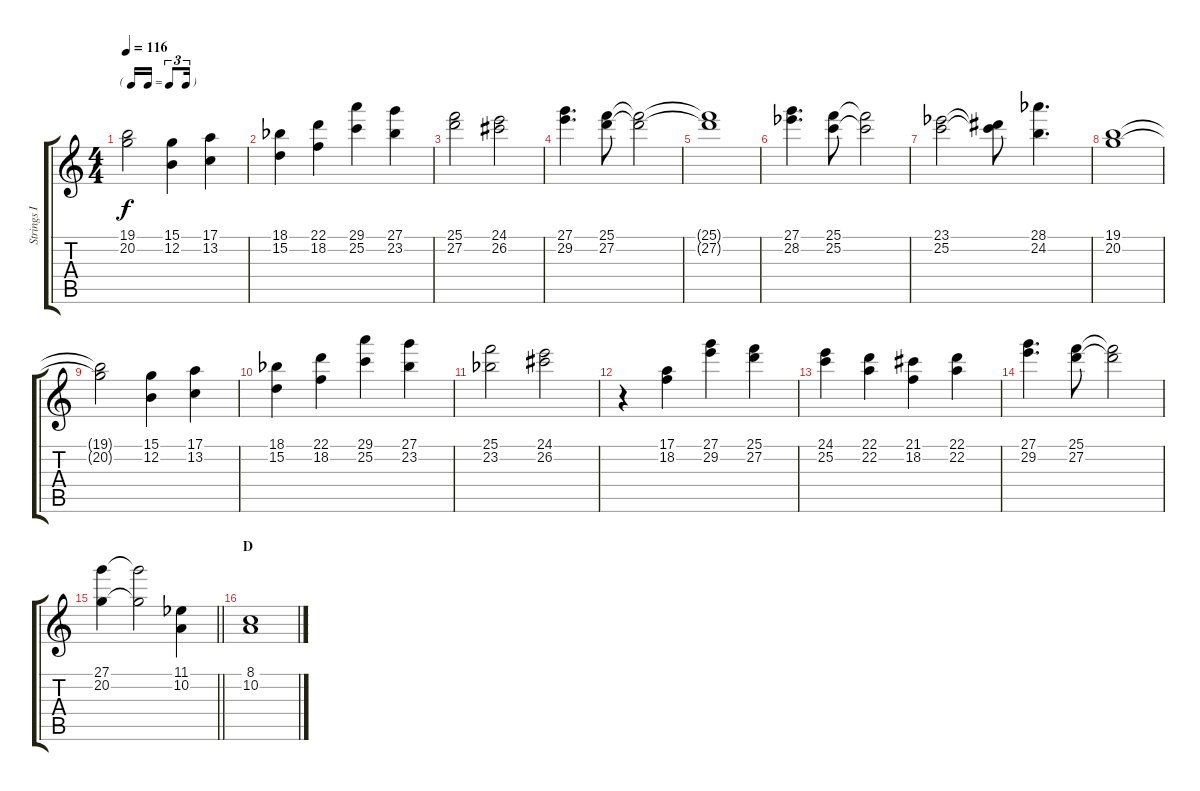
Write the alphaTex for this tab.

\track ("Strings I" "Strings I") {instrument stringensemble1}
\staff {score tabs}
\tuning (E4 B3 G3 D3 A2 E2) {hide}
\ts (4 4)
\tf triplet16th
\tempo 116
\clef g2
\ks c
(19.1{t} 20.2{t}).2{dy f} (15.1 12.2).4 (17.1 13.2).4 |
(18.1{acc b} 15.2).4 (22.1 18.2).4 (29.1 25.2).4 (27.1 23.2{acc b}).4 |
(25.1 27.2).2 (24.1 26.2).2 |
(27.1 29.2).4{d} (25.1 27.2).8 (25.1{t} 27.2{t}).2 |
(25.1{t} 27.2{t}).1 |
(27.1 28.2{acc b}).4{d} (25.1 25.2).8 (25.1{t} 25.2{t}).2 |
(23.1{acc b} 25.2).2 (23.1{t} 25.2{t}).8 (28.1{acc b} 24.2).4{d} |
(19.1 20.2).1 |
(19.1{t} 20.2{t}).2 (15.1 12.2).4 (17.1 13.2).4 |
(18.1{acc b} 15.2).4 (22.1 18.2).4 (29.1 25.2).4 (27.1 23.2{acc b}).4 |
(25.1 23.2{acc b}).2 (24.1 26.2).2 |
r.4 (17.1 18.2).4 (27.1 29.2).4 (25.1 27.2).4 |
(24.1 25.2).4 (22.1 22.2).4 (21.1 18.2).4 (22.1 22.2).4 |
(27.1 29.2).4{d} (25.1 27.2).8 (25.1{t} 27.2{t}).2 |
\barLineRight lightlight
(27.1 20.2).4 (27.1{t} 20.2{t}).2 (11.1{acc b} 10.2).4 |
\section ("" "D")
(8.1 10.2).1
